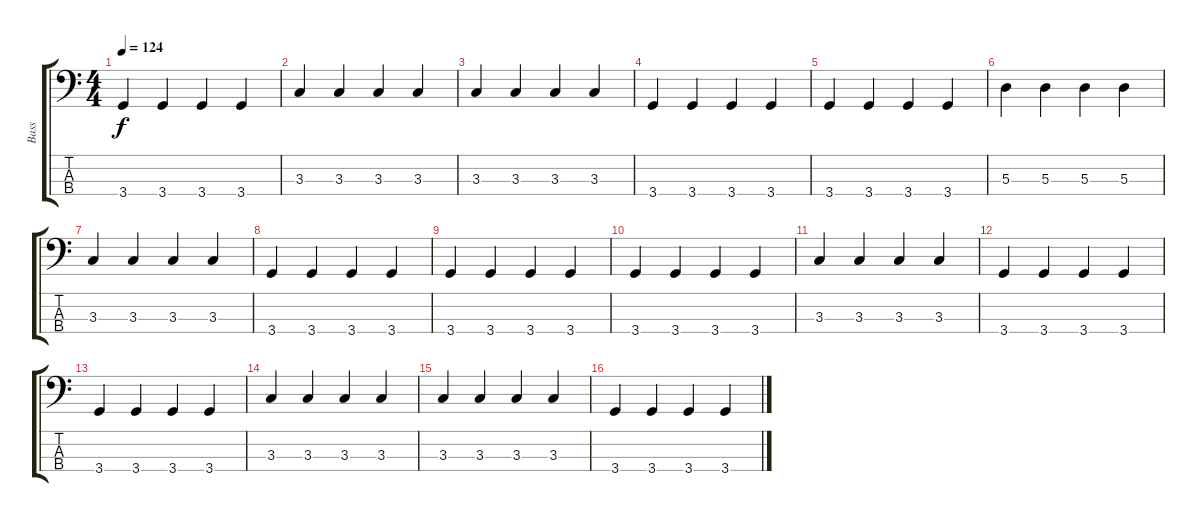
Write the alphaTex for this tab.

\track ("Bass" "Bass") {instrument electricbassfinger}
\staff {score tabs}
\tuning (G2 D2 A1 E1) {hide}
\ts (4 4)
\tempo 124
\clef f4
\ks c
3.4.4{dy f} 3.4.4 3.4.4 3.4.4 |
3.3.4 3.3.4 3.3.4 3.3.4 |
3.3.4 3.3.4 3.3.4 3.3.4 |
3.4.4 3.4.4 3.4.4 3.4.4 |
3.4.4 3.4.4 3.4.4 3.4.4 |
5.3.4 5.3.4 5.3.4 5.3.4 |
3.3.4 3.3.4 3.3.4 3.3.4 |
3.4.4 3.4.4 3.4.4 3.4.4 |
3.4.4 3.4.4 3.4.4 3.4.4 |
3.4.4 3.4.4 3.4.4 3.4.4 |
3.3.4 3.3.4 3.3.4 3.3.4 |
3.4.4 3.4.4 3.4.4 3.4.4 |
3.4.4 3.4.4 3.4.4 3.4.4 |
3.3.4 3.3.4 3.3.4 3.3.4 |
3.3.4 3.3.4 3.3.4 3.3.4 |
3.4.4 3.4.4 3.4.4 3.4.4
